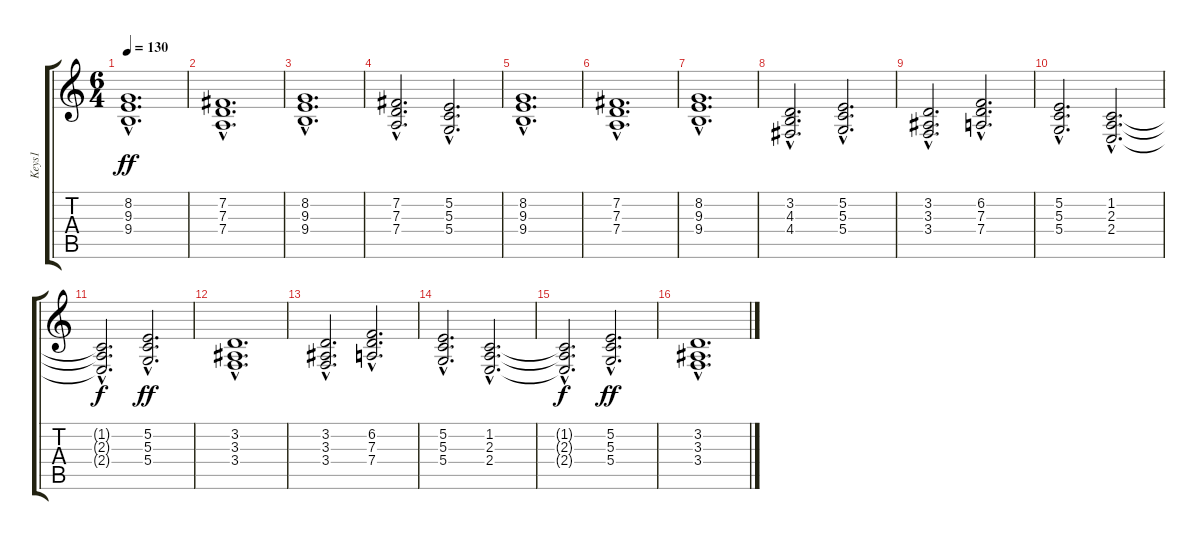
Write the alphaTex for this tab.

\track ("Keys1" "Keys1") {instrument stringensemble1}
\staff {score tabs}
\tuning (E4 B3 G3 D3 A2 E2) {hide}
\ts (6 4)
\tempo 130
\clef g2
\ks c
(8.2{hac} 9.3{hac} 9.4{hac}).1{d dy ff} |
(7.2{hac} 7.3{hac} 7.4{hac}).1{d} |
(8.2{hac} 9.3{hac} 9.4{hac}).1{d} |
(7.2{hac} 7.3{hac} 7.4{hac}).2{d} (5.2{hac} 5.3{hac} 5.4{hac}).2{d} |
(8.2{hac} 9.3{hac} 9.4{hac}).1{d} |
(7.2{hac} 7.3{hac} 7.4{hac}).1{d} |
(8.2{hac} 9.3{hac} 9.4{hac}).1{d} |
(3.2{hac} 4.3{hac} 4.4{hac}).2{d} (5.2{hac} 5.3{hac} 5.4{hac}).2{d} |
(3.2{hac} 3.3{hac} 3.4{hac}).2{d volume 11 instrument synthstrings1} (6.2{hac} 7.3{hac} 7.4{hac}).2{d} |
(5.2{hac} 5.3{hac} 5.4{hac}).2{d} (1.2{hac} 2.3{hac} 2.4{hac}).2{d} |
(1.2{hac t} 2.3{hac t} 2.4{hac t}).2{d dy f} (5.2{hac} 5.3{hac} 5.4{hac}).2{d dy ff} |
(3.2{hac} 3.3{hac} 3.4{hac}).1{d} |
(3.2{hac} 3.3{hac} 3.4{hac}).2{d volume 11 instrument synthstrings1} (6.2{hac} 7.3{hac} 7.4{hac}).2{d} |
(5.2{hac} 5.3{hac} 5.4{hac}).2{d} (1.2{hac} 2.3{hac} 2.4{hac}).2{d} |
(1.2{hac t} 2.3{hac t} 2.4{hac t}).2{d dy f} (5.2{hac} 5.3{hac} 5.4{hac}).2{d dy ff} |
(3.2{hac} 3.3{hac} 3.4{hac}).1{d}
